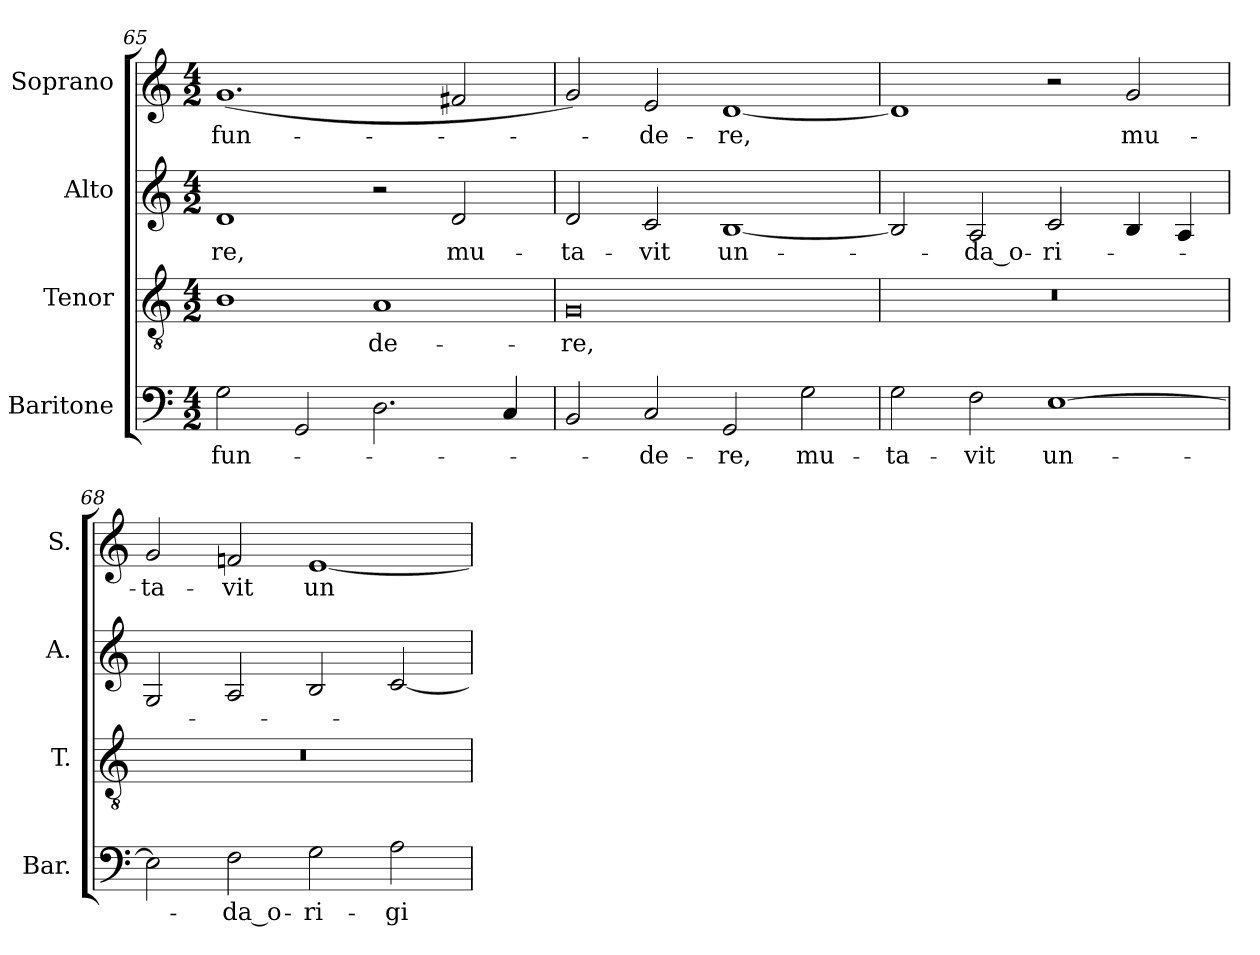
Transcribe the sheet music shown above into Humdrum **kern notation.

**kern	**text	**kern	**text	**kern	**text	**kern	**text
*part4	*part4	*part3	*part3	*part2	*part2	*part1	*part1
*staff4	*staff4	*staff3	*staff3	*staff2	*staff2	*staff1	*staff1
*I"Baritone	*	*I"Tenor	*	*I"Alto	*	*I"Soprano	*
*I'Bar.	*	*I'T.	*	*I'A.	*	*I'S.	*
*clefF4	*	*clefGv2	*	*clefG2	*	*clefG2	*
*	*	*ITrd7c12	*	*	*	*	*
*k[]	*	*k[]	*	*k[]	*	*k[]	*
*C:	*	*C:	*	*C:	*	*C:	*
*M4/2	*	*M4/2	*	*M4/2	*	*M4/2	*
=65	=65	=65	=65	=65	=65	=65	=65
!	!LO:LY:b:color=#000000	!	!	!	!	!	!
!	!	!	!	!	!LO:LY:b:color=#000000	!	!
!	!	!	!	!	!	!	!LO:LY:b:color=#000000
2Gi\	fun-	1BBi	.	1di	-re,	(1.gi	fun-
2GGi/	.	.	.	.	.	.	.
!	!	!	!LO:LY:b:color=#000000	!	!	!	!
2.Di\	.	1AAi	-de-	2r	.	.	.
!	!	!	!	!	!LO:LY:b:color=#000000	!	!
.	.	.	.	2di/	mu-	2f#Xi/	.
4Ci/	.	.	.	.	.	.	.
=66	=66	=66	=66	=66	=66	=66	=66
!	!	!	!LO:LY:b:color=#000000	!	!	!	!
!	!	!	!	!	!LO:LY:b:color=#000000	!	!
2BBi/	.	0GGi	-re,	2di/	-ta-	2gi/)	.
!	!LO:LY:b:color=#000000	!	!	!	!	!	!
!	!	!	!	!	!LO:LY:b:color=#000000	!	!
!	!	!	!	!	!	!	!LO:LY:b:color=#000000
2Ci/	-de-	.	.	2ci/	-vit	2ei/	-de-
!	!LO:LY:b:color=#000000	!	!	!	!	!	!
!	!	!	!	!	!LO:LY:b:color=#000000	!	!
!	!	!	!	!	!	!	!LO:LY:b:color=#000000
2GGi/	-re,	.	.	[1Bi	un-	[1di	-re,
!	!LO:LY:b:color=#000000	!	!	!	!	!	!
2Gi\	mu-	.	.	.	.	.	.
=67	=67	=67	=67	=67	=67	=67	=67
!	!LO:LY:b:color=#000000	!LO:N:vis=1	!	!	!	!	!
2Gi\	-ta-	0r	.	2Bi/]	.	1di]	.
!	!LO:LY:b:color=#000000	!	!	!	!	!	!
!	!	!	!	!	!LO:LY:b:color=#000000	!	!
2Fi\	-vit	.	.	2Ai/	-da_o-	.	.
!	!LO:LY:b:color=#000000	!	!	!	!	!	!
!	!	!	!	!	!LO:LY:b:color=#000000	!	!
[1Ei	un-	.	.	2ci/	-ri-	2r	.
!	!	!	!	!	!	!	!LO:LY:b:color=#000000
.	.	.	.	4Bi/	.	2gi/	mu-
.	.	.	.	4Ai/	.	.	.
=68	=68	=68	=68	=68	=68	=68	=68
!	!	!LO:N:vis=1	!	!	!	!	!
!	!	!	!	!	!	!	!LO:LY:b:color=#000000
2Ei\]	.	0r	.	2Gi/	.	2gi/	-ta-
!	!LO:LY:b:color=#000000	!	!	!	!	!	!
!	!	!	!	!	!	!	!LO:LY:b:color=#000000
2Fi\	-da_o-	.	.	2Ai/	.	2fni/	-vit
!	!LO:LY:b:color=#000000	!	!	!	!	!	!
!	!	!	!	!	!	!	!LO:LY:b:color=#000000
2Gi\	-ri-	.	.	2Bi/	.	[1ei	un-
!	!LO:LY:b:color=#000000	!	!	!	!	!	!
2Ai\	-gi-	.	.	[2ci/	.	.	.
=	=	=	=	=	=	=	=
*-	*-	*-	*-	*-	*-	*-	*-
